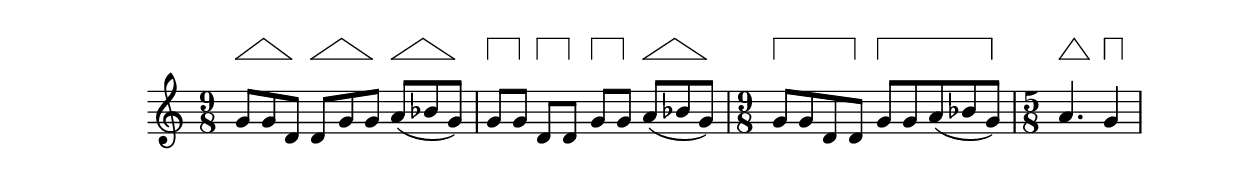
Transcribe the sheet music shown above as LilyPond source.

%% DO NOT EDIT this file manually; it is automatically
%% generated from LSR http://lsr.di.unimi.it
%% Make any changes in LSR itself, or in Documentation/snippets/new/ ,
%% and then run scripts/auxiliar/makelsr.py
%%
%% This file is in the public domain.
\version "2.19.40"

\header {
  lsrtags = "rhythms"

  texidoc = "
Beat grouping within a measure is controlled by the context property
@code{beatStructure}.  Values of @code{beatStructure} are established
for many time signatures in @code{scm/time-signature-settings.scm}.
Values of @code{beatStructure} can be changed or set with @code{\\set}.
Alternatively, @code{\\time} can be used to both set the time signature
and establish the beat structure. For this, you specify the internal
grouping of beats in a measure as a list of numbers (in Scheme syntax)
before the time signature.

@code{\\time} applies to the @code{Timing} context, so it will not
reset values of @code{beatStructure} or @code{baseMoment} that are set
in other lower-level contexts, such as @code{Voice}.

If the @code{Measure_grouping_engraver} is included in one of the
display contexts, measure grouping signs will be created.  Such signs
ease reading rhythmically complex modern music. In the example, the 9/8
measure is grouped in two different patterns using the two different
methods, while the 5/8 measure is grouped according to the default
setting in @code{scm/time-signature-settings.scm}:

"
  doctitle = "Conducting signs measure grouping signs"
} % begin verbatim

\score {
  \new Voice \relative c'' {
    \time 9/8
    g8 g d d g g a( bes g) |
    \set Timing.beatStructure = 2,2,2,3
    g8 g d d g g a( bes g) |
    \time 4,5 9/8
    g8 g d d g g a( bes g) |
    \time 5/8
    a4. g4 |
  }
  \layout {
    \context {
      \Staff
      \consists "Measure_grouping_engraver"
    }
  }
}
